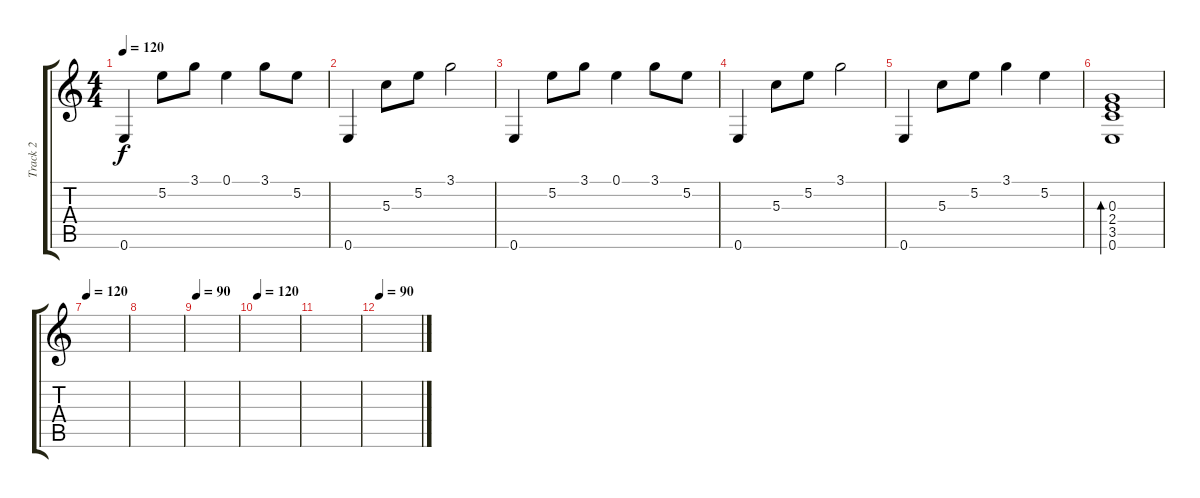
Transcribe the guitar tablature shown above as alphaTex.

\track ("Track 2" "Track 2") {instrument electricguitarclean}
\staff {score tabs}
\tuning (E4 B3 G3 D3 A2 E2) {hide}
\ts (4 4)
\tempo 120
\clef g2
\ks c
0.6.4{dy f} 5.2.8 3.1.8 0.1.4 3.1.8 5.2.8 |
0.6.4 5.3.8 5.2.8 3.1.2 |
0.6.4 5.2.8 3.1.8 0.1.4 3.1.8 5.2.8 |
0.6.4 5.3.8 5.2.8 3.1.2 |
0.6.4 5.3.8 5.2.8 3.1.4 5.2.4 |
(0.3 2.4 3.5 0.6).1{bd 480} |
\tempo 120
|
|
\tempo 90
|
\tempo 120
|
|
\tempo 90
